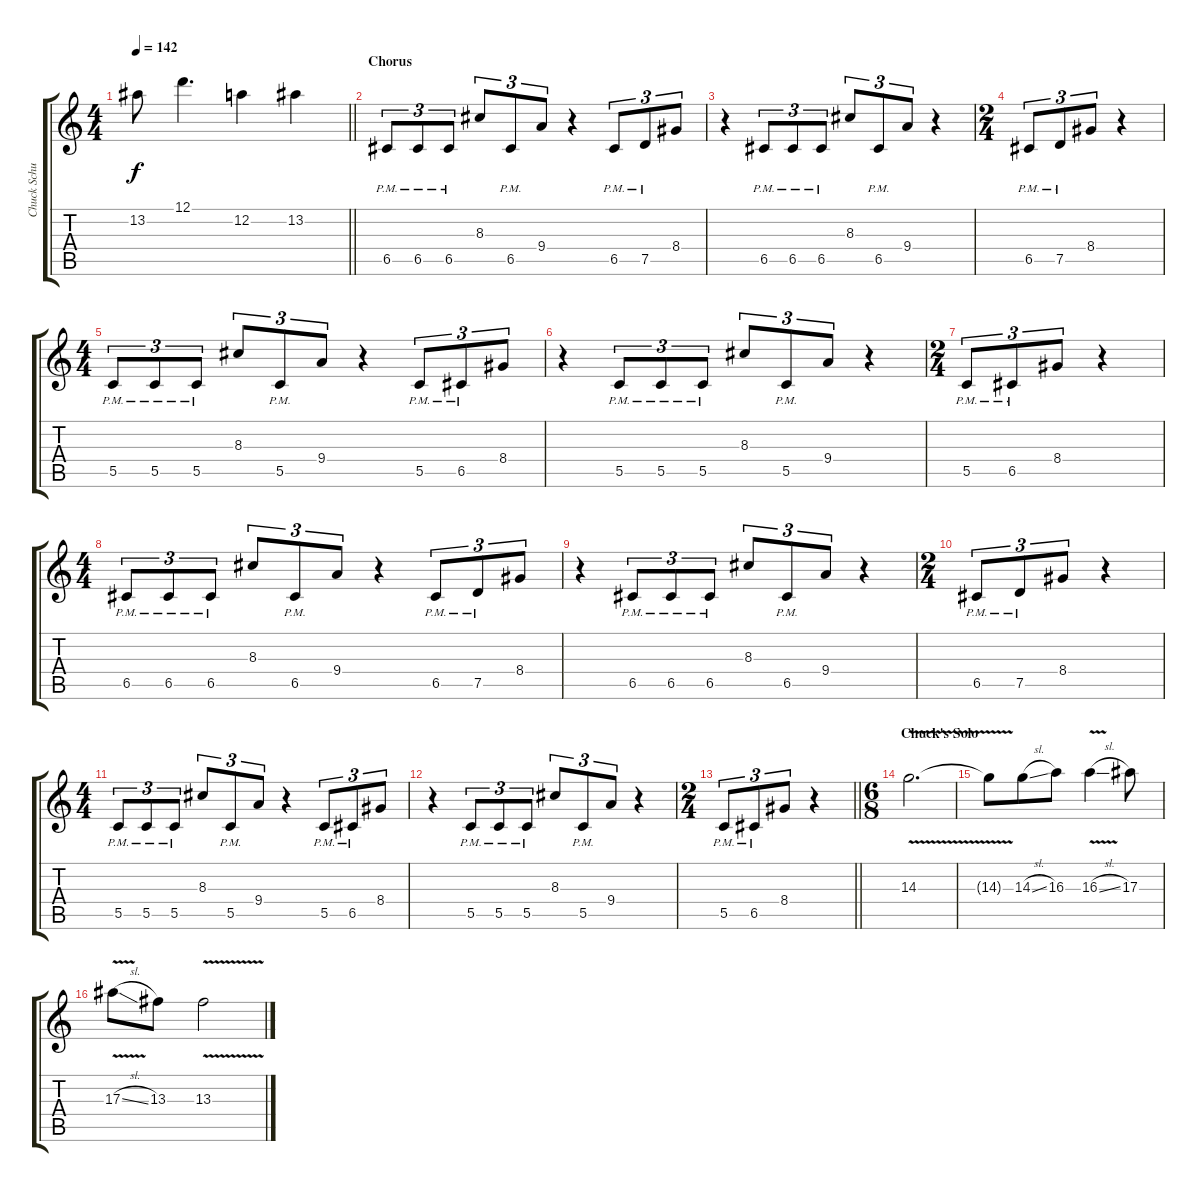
\track ("Chuck Schuildiner" "Chuck Schu") {instrument distortionguitar}
\staff {score tabs}
\tuning (D4 A3 F3 C3 G2 D2) {hide}
\ts (4 4)
\tempo 142
\clef g2
\barLineRight lightlight
\ks c
13.2{t}.8{dy f} 12.1.4{d} 12.2.4 13.2.4 |
\section ("" "Chorus")
6.5{pm}.8{tu (3 2)} 6.5{pm}.8{tu (3 2)} 6.5{pm}.8{tu (3 2)} 8.3.8{tu (3 2)} 6.5{pm}.8{tu (3 2)} 9.4.8{tu (3 2)} r.4 6.5{pm}.8{tu (3 2)} 7.5{pm}.8{tu (3 2)} 8.4.8{tu (3 2)} |
r.4 6.5{pm}.8{tu (3 2)} 6.5{pm}.8{tu (3 2)} 6.5{pm}.8{tu (3 2)} 8.3.8{tu (3 2)} 6.5{pm}.8{tu (3 2)} 9.4.8{tu (3 2)} r.4 |
\ts (2 4)
6.5{pm}.8{tu (3 2)} 7.5{pm}.8{tu (3 2)} 8.4.8{tu (3 2)} r.4 |
\ts (4 4)
5.5{pm}.8{tu (3 2)} 5.5{pm}.8{tu (3 2)} 5.5{pm}.8{tu (3 2)} 8.3.8{tu (3 2)} 5.5{pm}.8{tu (3 2)} 9.4.8{tu (3 2)} r.4 5.5{pm}.8{tu (3 2)} 6.5{pm}.8{tu (3 2)} 8.4.8{tu (3 2)} |
r.4 5.5{pm}.8{tu (3 2)} 5.5{pm}.8{tu (3 2)} 5.5{pm}.8{tu (3 2)} 8.3.8{tu (3 2)} 5.5{pm}.8{tu (3 2)} 9.4.8{tu (3 2)} r.4 |
\ts (2 4)
5.5{pm}.8{tu (3 2)} 6.5{pm}.8{tu (3 2)} 8.4.8{tu (3 2)} r.4 |
\ts (4 4)
6.5{pm}.8{tu (3 2)} 6.5{pm}.8{tu (3 2)} 6.5{pm}.8{tu (3 2)} 8.3.8{tu (3 2)} 6.5{pm}.8{tu (3 2)} 9.4.8{tu (3 2)} r.4 6.5{pm}.8{tu (3 2)} 7.5{pm}.8{tu (3 2)} 8.4.8{tu (3 2)} |
r.4 6.5{pm}.8{tu (3 2)} 6.5{pm}.8{tu (3 2)} 6.5{pm}.8{tu (3 2)} 8.3.8{tu (3 2)} 6.5{pm}.8{tu (3 2)} 9.4.8{tu (3 2)} r.4 |
\ts (2 4)
6.5{pm}.8{tu (3 2)} 7.5{pm}.8{tu (3 2)} 8.4.8{tu (3 2)} r.4 |
\ts (4 4)
5.5{pm}.8{tu (3 2)} 5.5{pm}.8{tu (3 2)} 5.5{pm}.8{tu (3 2)} 8.3.8{tu (3 2)} 5.5{pm}.8{tu (3 2)} 9.4.8{tu (3 2)} r.4 5.5{pm}.8{tu (3 2)} 6.5{pm}.8{tu (3 2)} 8.4.8{tu (3 2)} |
r.4 5.5{pm}.8{tu (3 2)} 5.5{pm}.8{tu (3 2)} 5.5{pm}.8{tu (3 2)} 8.3.8{tu (3 2)} 5.5{pm}.8{tu (3 2)} 9.4.8{tu (3 2)} r.4 |
\ts (2 4)
\barLineRight lightlight
5.5{pm}.8{tu (3 2)} 6.5{pm}.8{tu (3 2)} 8.4.8{tu (3 2)} r.4 |
\ts (6 8)
\section ("" "Chuck's Solo")
14.3{v}.2{d} |
14.3{v t}.8 14.3{sl}.8 16.3.8 16.3{v sl}.4 17.3.8 |
17.3{v sl}.8 13.3.8 13.3{v}.2
